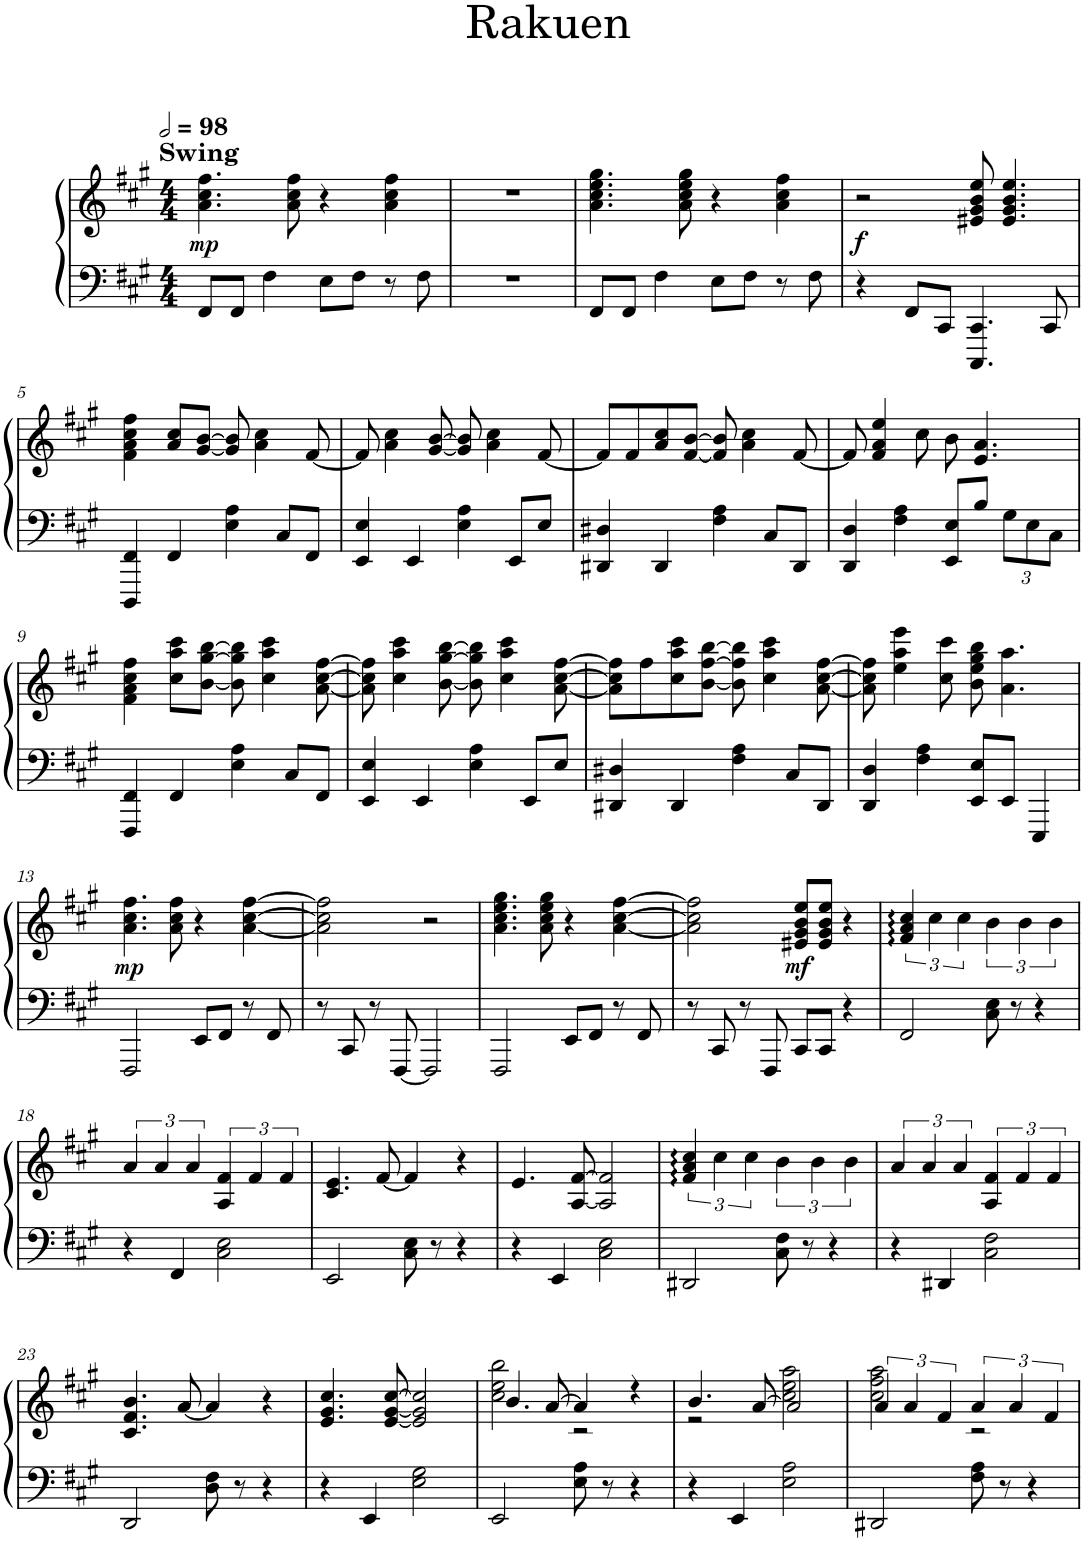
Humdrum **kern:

**kern	**kern	**dynam
*part1	*part1	*part1
*staff2	*staff1	*staff1/2
*I"Piano	*	*
*I'Pno.	*	*
*clefF4	*clefG2	*
*k[f#c#g#]	*k[f#c#g#]	*
*M4/4	*M4/4	*
*MM196	*MM196	*
=1	=1	=1
!	!LO:TX:a:B:t=Swing	!
!	!	!LO:DY:b
8FF#/L	4.a\ 4.cc#\ 4.ff#\	mp
8FF#/J	.	.
4F#\	.	.
.	8a\ 8cc#\ 8ff#\	.
8E\L	4r	.
8F#\J	.	.
8r	4a\ 4cc#\ 4ff#\	.
8F#\	.	.
=2	=2	=2
1r	1r	.
=3	=3	=3
8FF#/L	4.a\ 4.cc#\ 4.ee\ 4.gg#\	.
8FF#/J	.	.
4F#\	.	.
.	8a\ 8cc#\ 8ee\ 8gg#\	.
8E\L	4r	.
8F#\J	.	.
8r	4a\ 4cc#\ 4ff#\	.
8F#\	.	.
=4	=4	=4
!	!	!LO:DY:b
4r	2r	f
8FF#/L	.	.
8CC#/J	.	.
4.CCC#/ 4.CC#/	8e#X/ 8g#/ 8b/ 8ee/	.
.	4.e#/ 4.g#/ 4.b/ 4.ee/	.
8CC#/	.	.
!!LO:LB:g=z
=5	=5	=5
4DDD/ 4FF#/	4f#\ 4a\ 4cc#\ 4ff#\	.
4FF#/	8a/ 8cc#/L	.
.	[8g#/ [8b/J	.
4E\ 4A\	8g#/] 8b/]	.
.	4a\ 4cc#\	.
8C#/L	.	.
8FF#/J	[8f#/	.
=6	=6	=6
4EE/ 4E/	8f#/]	.
.	4a\ 4cc#\	.
4EE/	.	.
.	[8g#/ [8b/	.
4E\ 4A\	8g#/] 8b/]	.
.	4a\ 4cc#\	.
8EE/L	.	.
8E/J	[8f#/	.
=7	=7	=7
4DD#X/ 4D#X/	8f#/L]	.
.	8f#/	.
4DD#/	8a/ 8cc#/	.
.	[8f#/ [8b/J	.
4F#\ 4A\	8f#/] 8b/]	.
.	4a\ 4cc#\	.
8C#/L	.	.
8DD#/J	[8f#/	.
=8	=8	=8
4DD/ 4D/	8f#/]	.
.	4f#/ 4a/ 4ee/	.
4F#\ 4A\	.	.
.	8cc#\	.
8EE/ 8E/L	8b\	.
8B/J	4.e/ 4.a/	.
*Xbrackettup	*	*
12G#\L	.	.
12E\	.	.
12C#\J	.	.
!!LO:LB:g=z
=9	=9	=9
4FFF#/ 4FF#/	4f#\ 4a\ 4cc#\ 4ff#\	.
4FF#/	8cc#\ 8aa\ 8ccc#\L	.
.	[8b\ [8gg#\ [8bb\J	.
4E\ 4A\	8b\] 8gg#\] 8bb\]	.
.	4cc#\ 4aa\ 4ccc#\	.
8C#/L	.	.
8FF#/J	[8a\ [8cc#\ [8ff#\	.
=10	=10	=10
4EE/ 4E/	8a\] 8cc#\] 8ff#\]	.
.	4cc#\ 4aa\ 4ccc#\	.
4EE/	.	.
.	[8b\ [8gg#\ [8bb\	.
4E\ 4A\	8b\] 8gg#\] 8bb\]	.
.	4cc#\ 4aa\ 4ccc#\	.
8EE/L	.	.
8E/J	[8a\ [8cc#\ [8ff#\	.
=11	=11	=11
4DD#X/ 4D#X/	8a\] 8cc#\] 8ff#\]L	.
.	8ff#\	.
4DD#/	8cc#\ 8aa\ 8ccc#\	.
.	[8b\ [8ff#\ [8bb\J	.
4F#\ 4A\	8b\] 8ff#\] 8bb\]	.
.	4cc#\ 4aa\ 4ccc#\	.
8C#/L	.	.
8DD#/J	[8a\ [8cc#\ [8ff#\	.
=12	=12	=12
4DD/ 4D/	8a\] 8cc#\] 8ff#\]	.
.	4ee\ 4aa\ 4eee\	.
4F#\ 4A\	.	.
.	8cc#\ 8ccc#\	.
8EE/ 8E/L	8b\ 8ee\ 8gg#\ 8bb\	.
8EE/J	4.a\ 4.aa\	.
4EEE/	.	.
!!LO:LB:g=z
=13	=13	=13
!	!	!LO:DY:b
2FFF#/	4.a\ 4.cc#\ 4.ff#\	mp
.	8a\ 8cc#\ 8ff#\	.
8EE/L	4r	.
8FF#/J	.	.
8r	[4a\ [4cc#\ [4ff#\	.
8FF#/	.	.
=14	=14	=14
8r	2a\] 2cc#\] 2ff#\]	.
8CC#/	.	.
8r	.	.
[8FFF#/	.	.
2FFF#/]	2r	.
=15	=15	=15
2FFF#/	4.a\ 4.cc#\ 4.ee\ 4.gg#\	.
.	8a\ 8cc#\ 8ee\ 8gg#\	.
8EE/L	4r	.
8FF#/J	.	.
8r	[4a\ [4cc#\ [4ff#\	.
8FF#/	.	.
=16	=16	=16
8r	2a\] 2cc#\] 2ff#\]	.
8CC#/	.	.
8r	.	.
8FFF#/	.	.
!	!	!LO:DY:b
8CC#/L	8e#X/ 8g#/ 8b/ 8ee/L	mf
8CC#/J	8e#/ 8g#/ 8b/ 8ee/J	.
4r	4r	.
=17	=17	=17
2FF#/	6f#/:: 6a/:: 6cc#/::	.
.	6cc#\	.
.	6cc#\	.
8C#\ 8E\	6b\	.
8r	.	.
.	6b\	.
4r	.	.
.	6b\	.
!!LO:LB:g=z
=18	=18	=18
4r	6a/	.
.	6a/	.
4FF#/	.	.
.	6a/	.
2C#\ 2E\	6A/ 6f#/	.
.	6f#/	.
.	6f#/	.
=19	=19	=19
2EE/	4.c#/ 4.e/	.
.	[8f#/	.
8C#\ 8E\	4f#/]	.
8r	.	.
4r	4r	.
=20	=20	=20
4r	4.e/	.
4EE/	.	.
.	[8A/ [8f#/	.
2C#\ 2E\	2A/] 2f#/]	.
=21	=21	=21
2DD#X/	6f#/:: 6a/:: 6cc#/::	.
.	6cc#\	.
.	6cc#\	.
8C#\ 8F#\	6b\	.
8r	.	.
.	6b\	.
4r	.	.
.	6b\	.
=22	=22	=22
4r	6a/	.
.	6a/	.
4DD#X/	.	.
.	6a/	.
2C#\ 2F#\	6A/ 6f#/	.
.	6f#/	.
.	6f#/	.
!!LO:LB:g=z
=23	=23	=23
2DD/	4.c#/ 4.f#/ 4.b/	.
.	[8a/	.
8D\ 8F#\	4a/]	.
8r	.	.
4r	4r	.
=24	=24	=24
4r	4.e/ 4.g#/ 4.cc#/	.
4EE/	.	.
.	[8e/ [8g#/ [8cc#/	.
2E\ 2G#\	2e/] 2g#/] 2cc#/]	.
=25	=25	=25
*	*^	*
2EE/	4.b/	2cc#\ 2ee\ 2bb\	.
.	[8a/	.	.
8E\ 8A\	4a/]	2r	.
8r	.	.	.
4r	4r	.	.
=26	=26	=26	=26
4r	4.b/	2r	.
4EE/	.	.	.
.	[8a/	.	.
2E\ 2A\	2a/]	2cc#\ 2ee\ 2aa\	.
=27	=27	=27	=27
2DD#X/	6a/	2cc#\ 2ff#\ 2aa\	.
.	6a/	.	.
.	6f#/	.	.
8F#\ 8A\	6a/	2r	.
8r	.	.	.
.	6a/	.	.
4r	.	.	.
.	6f#/	.	.
*	*v	*v	*
=	=	=
*-	*-	*-
